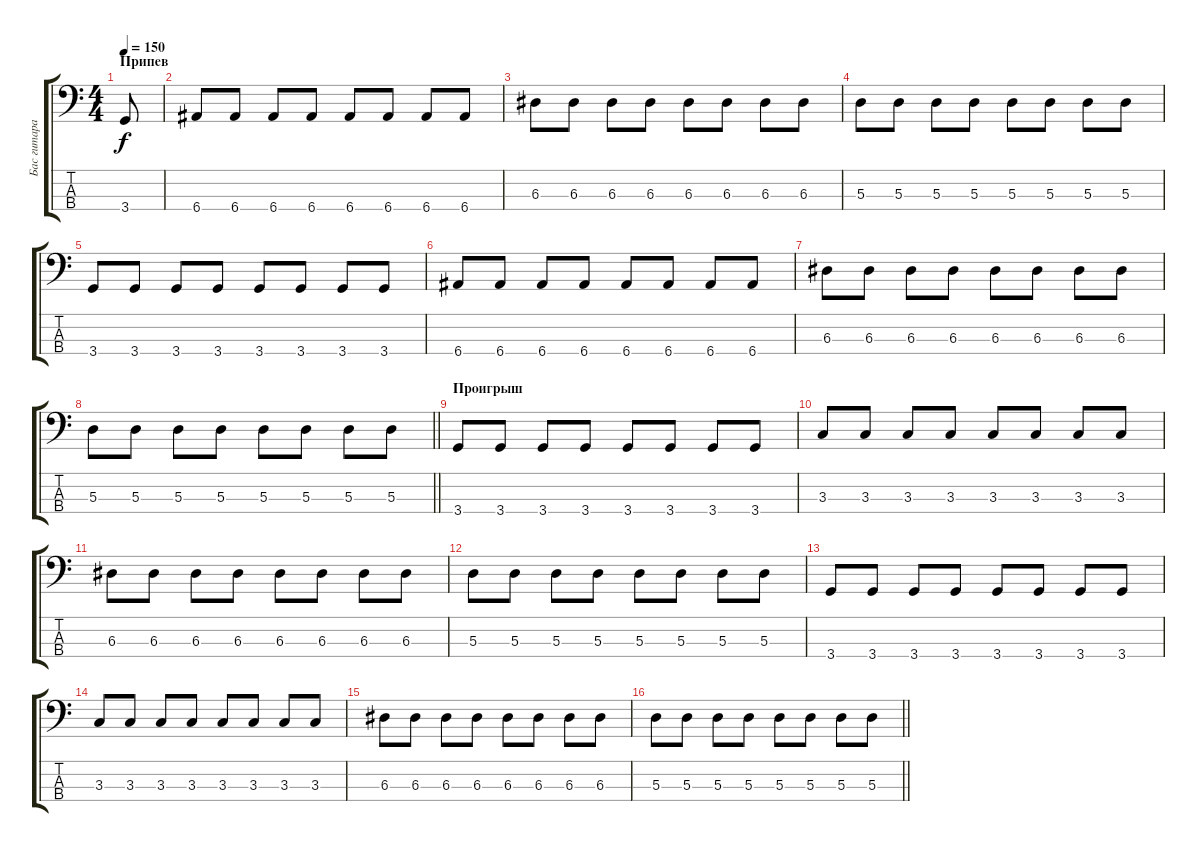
\track ("Бас гитара" "Бас гитара") {instrument electricbassfinger}
\staff {score tabs}
\tuning (G2 D2 A1 E1) {hide}
\ts (4 4)
\section ("" "Припев ")
\tempo 150
\clef f4
\ks c
3.4.8{dy f} |
6.4.8 6.4.8 6.4.8 6.4.8 6.4.8 6.4.8 6.4.8 6.4.8 |
6.3.8 6.3.8 6.3.8 6.3.8 6.3.8 6.3.8 6.3.8 6.3.8 |
5.3.8 5.3.8 5.3.8 5.3.8 5.3.8 5.3.8 5.3.8 5.3.8 |
3.4.8 3.4.8 3.4.8 3.4.8 3.4.8 3.4.8 3.4.8 3.4.8 |
6.4.8 6.4.8 6.4.8 6.4.8 6.4.8 6.4.8 6.4.8 6.4.8 |
6.3.8 6.3.8 6.3.8 6.3.8 6.3.8 6.3.8 6.3.8 6.3.8 |
\barLineRight lightlight
5.3.8 5.3.8 5.3.8 5.3.8 5.3.8 5.3.8 5.3.8 5.3.8 |
\section ("" "Проигрыш")
3.4.8 3.4.8 3.4.8 3.4.8 3.4.8 3.4.8 3.4.8 3.4.8 |
3.3.8 3.3.8 3.3.8 3.3.8 3.3.8 3.3.8 3.3.8 3.3.8 |
6.3.8 6.3.8 6.3.8 6.3.8 6.3.8 6.3.8 6.3.8 6.3.8 |
5.3.8 5.3.8 5.3.8 5.3.8 5.3.8 5.3.8 5.3.8 5.3.8 |
3.4.8 3.4.8 3.4.8 3.4.8 3.4.8 3.4.8 3.4.8 3.4.8 |
3.3.8 3.3.8 3.3.8 3.3.8 3.3.8 3.3.8 3.3.8 3.3.8 |
6.3.8 6.3.8 6.3.8 6.3.8 6.3.8 6.3.8 6.3.8 6.3.8 |
\barLineRight lightlight
5.3.8 5.3.8 5.3.8 5.3.8 5.3.8 5.3.8 5.3.8 5.3.8
